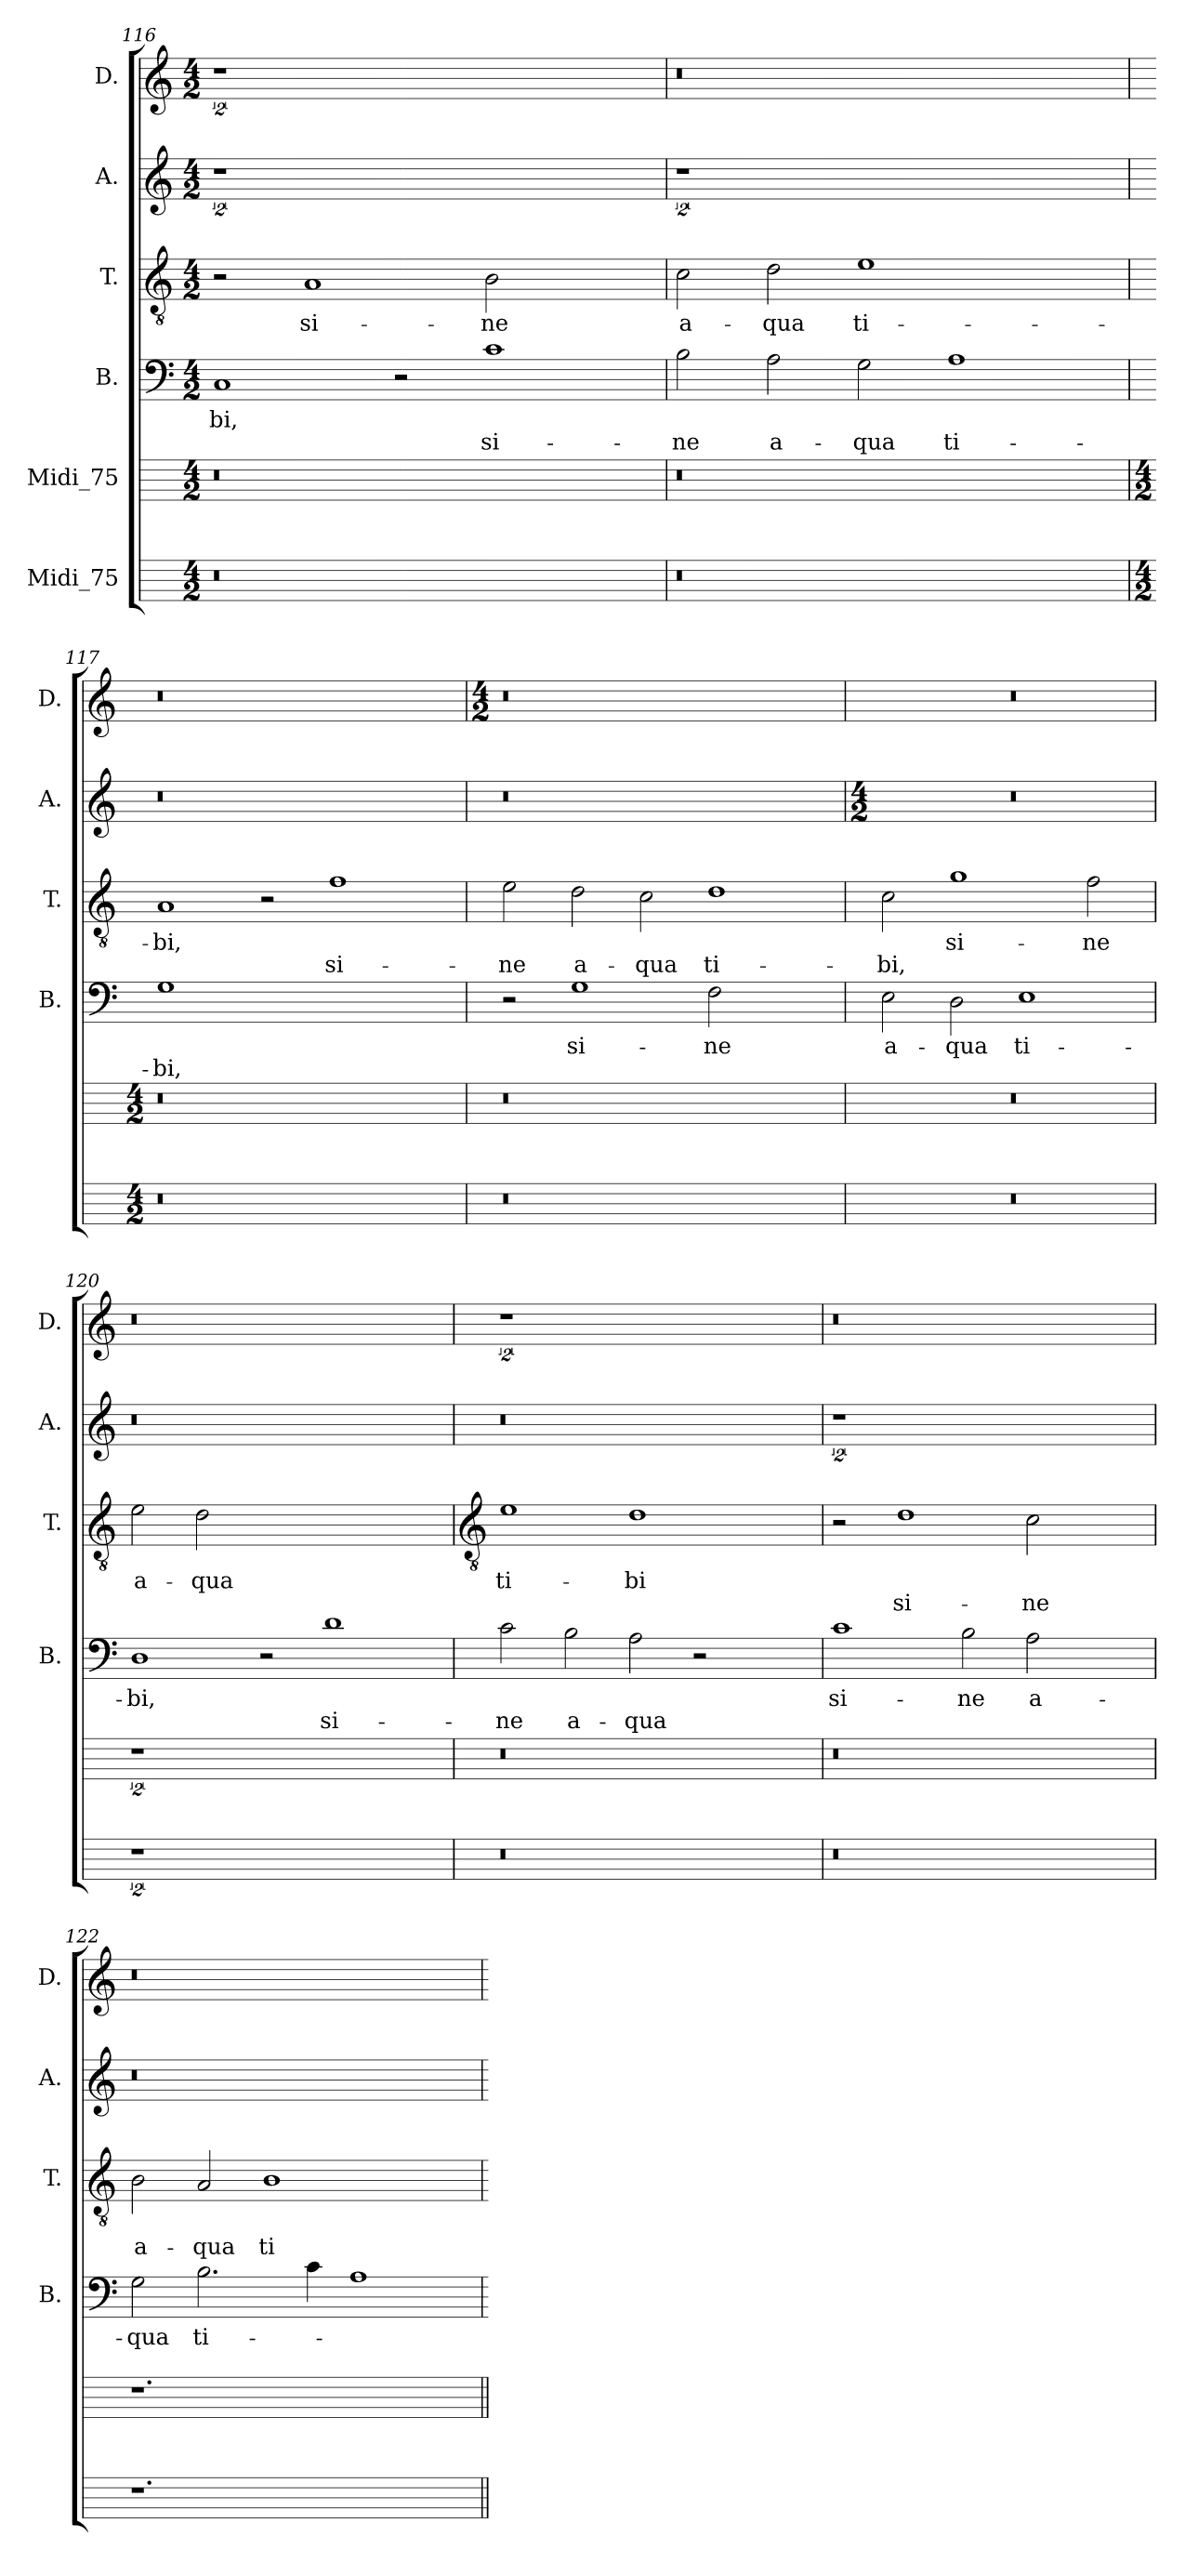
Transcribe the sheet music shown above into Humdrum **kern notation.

**kern	**kern	**kern	**text	**text	**kern	**text	**text	**kern	**kern
*part6	*part5	*part4	*part4	*part4	*part3	*part3	*part3	*part2	*part1
*staff6	*staff5	*staff4	*staff4	*staff4	*staff3	*staff3	*staff3	*staff2	*staff1
*I"Midi_75	*I"Midi_75	*I"B.	*	*	*I"T.	*	*	*I"A.	*I"D.
*	*	*I'B.	*	*	*I'T.	*	*	*I'A.	*I'D.
!!LO:LB:g=z
*	*	*clefF4	*	*	*clefGv2	*	*	*clefG2	*clefG2
*	*	*k[]	*	*	*k[]	*	*	*k[]	*k[]
*	*	*C:	*	*	*C:	*	*	*C:	*C:
*M4/2	*M4/2	*M4/2	*	*	*M4/2	*	*	*M4/2	*M4/2
=116	=116	=116	=116	=116	=116	=116	=116	=116	=116
!	!	!	!LO:LY:b	!	!	!	!	!	!
0r	0r	1C	-bi,	.	2r	.	.	2%5r	2%5r
!	!	!	!	!	!	!LO:LY:b	!	!	!
.	.	.	.	.	1A	si-	.	.	.
.	.	2r	.	.	.	.	.	.	.
!	!	!	!	!LO:LY:b	!	!LO:LY:b	!	!	!
.	.	1c	.	si-	2B	-ne	.	.	.
2ryy	2ryy	.	.	.	2ryy	.	.	.	.
=116	=116	=116	=116	=116	=116	=116	=116	=116	=116
!	!	!	!	!LO:LY:b	!	!LO:LY:b	!	!	!
0r	0r	2B	.	-ne	2c	a-	.	2%5r	0r
!	!	!	!	!LO:LY:b	!	!LO:LY:b	!	!	!
.	.	2A	.	a-	2d	-qua	.	.	.
!	!	!	!	!LO:LY:b	!	!LO:LY:b	!	!	!
.	.	2G	.	-qua	1e	ti-	.	.	.
!	!	!	!	!LO:LY:b	!	!	!	!	!
.	.	1A	.	ti-	.	.	.	.	.
2ryy	2ryy	.	.	.	2ryy	.	.	.	2ryy
!!LO:LB:g=z
=117	=117	=117	=117	=117	=117	=117	=117	=117	=117
*M4/2	*M4/2	*	*	*	*	*	*	*	*
!	!	!	!	!LO:LY:b	!	!LO:LY:b	!	!	!
0r	0r	1G	.	-bi,	1A	-bi,	.	0r	0r
.	.	1.ryy	.	.	2r	.	.	.	.
!	!	!	!	!	!	!	!LO:LY:b	!	!
.	.	.	.	.	1f	.	si-	.	.
2ryy	2ryy	.	.	.	.	.	.	2ryy	2ryy
!!LO:LB:g=z
=118	=118	=118	=118	=118	=118	=118	=118	=118	=118
*	*	*	*	*	*	*	*	*	*M4/2
!	!	!	!	!	!	!	!LO:LY:b	!	!
0r	0r	2r	.	.	2e	.	-ne	0r	0r
!	!	!	!LO:LY:b	!	!	!	!LO:LY:b	!	!
.	.	1G	si-	.	2d	.	a-	.	.
!	!	!	!	!	!	!	!LO:LY:b	!	!
.	.	.	.	.	2c	.	-qua	.	.
!	!	!	!LO:LY:b	!	!	!	!LO:LY:b	!	!
.	.	2F	-ne	.	1d	.	ti-	.	.
2ryy	2ryy	2ryy	.	.	.	.	.	2ryy	2ryy
!!LO:LB:g=z
=119	=119	=119	=119	=119	=119	=119	=119	=119	=119
*	*	*	*	*	*	*	*	*M4/2	*
!	!	!	!LO:LY:b	!	!	!	!LO:LY:b	!	!
0r	0r	2E	a-	.	2c	.	-bi,	0r	0r
!	!	!	!LO:LY:b	!	!	!LO:LY:b	!	!	!
.	.	2D	-qua	.	1g	si-	.	.	.
!	!	!	!LO:LY:b	!	!	!	!	!	!
.	.	1E	ti-	.	.	.	.	.	.
!	!	!	!	!	!	!LO:LY:b	!	!	!
.	.	.	.	.	2f	-ne	.	.	.
=120	=120	=120	=120	=120	=120	=120	=120	=120	=120
!	!	!	!LO:LY:b	!	!	!LO:LY:b	!	!	!
2%5r	2%5r	1D	-bi,	.	2e	a-	.	0r	0r
!	!	!	!	!	!	!LO:LY:b	!	!	!
.	.	.	.	.	2d	-qua	.	.	.
.	.	2r	.	.	1.ryy	.	.	.	.
!	!	!	!	!LO:LY:b	!	!	!	!	!
.	.	1d	.	si-	.	.	.	.	.
.	.	.	.	.	.	.	.	2ryy	2ryy
!!LO:LB:g=z
=120	=120	=120	=120	=120	=120	=120	=120	=120	=120
*	*	*	*	*	*clefGv2	*	*	*	*
!	!	!	!	!LO:LY:b	!	!LO:LY:b	!	!	!
0r	0r	2c	.	-ne	1e	ti-	.	0r	2%5r
!	!	!	!	!LO:LY:b	!	!	!	!	!
.	.	2B	.	a-	.	.	.	.	.
!	!	!	!	!LO:LY:b	!	!LO:LY:b	!	!	!
.	.	2A	.	-qua	1d	-bi	.	.	.
.	.	2r	.	.	.	.	.	.	.
2ryy	2ryy	2ryy	.	.	2ryy	.	.	2ryy	.
=121	=121	=121	=121	=121	=121	=121	=121	=121	=121
!	!	!	!LO:LY:b	!	!	!	!	!	!
0r	0r	1c	si-	.	2r	.	.	2%5r	0r
!	!	!	!	!	!	!	!LO:LY:b	!	!
.	.	.	.	.	1d	.	si-	.	.
!	!	!	!LO:LY:b	!	!	!	!	!	!
.	.	2B	-ne	.	.	.	.	.	.
!	!	!	!LO:LY:b	!	!	!	!LO:LY:b	!	!
.	.	2A	a-	.	2c	.	-ne	.	.
2ryy	2ryy	2ryy	.	.	2ryy	.	.	.	2ryy
=122	=122	=122	=122	=122	=122	=122	=122	=122	=122
!	!	!	!LO:LY:b	!	!	!	!LO:LY:b	!	!
1.r	1.r	2G	-qua	.	2B	.	a-	0r	0r
!	!	!	!LO:LY:b	!	!	!	!LO:LY:b	!	!
.	.	2.B	ti-	.	2A	.	-qua	.	.
!	!	!	!	!	!	!	!LO:LY:b	!	!
.	.	.	.	.	1B	.	ti-	.	.
.	.	4c	.	.	.	.	.	.	.
1ryy	1ryy	1A	.	.	.	.	.	.	.
.	.	.	.	.	2ryy	.	.	2ryy	2ryy
=||	=||	=	=	=	=	=	=	=	=
*-	*-	*-	*-	*-	*-	*-	*-	*-	*-
